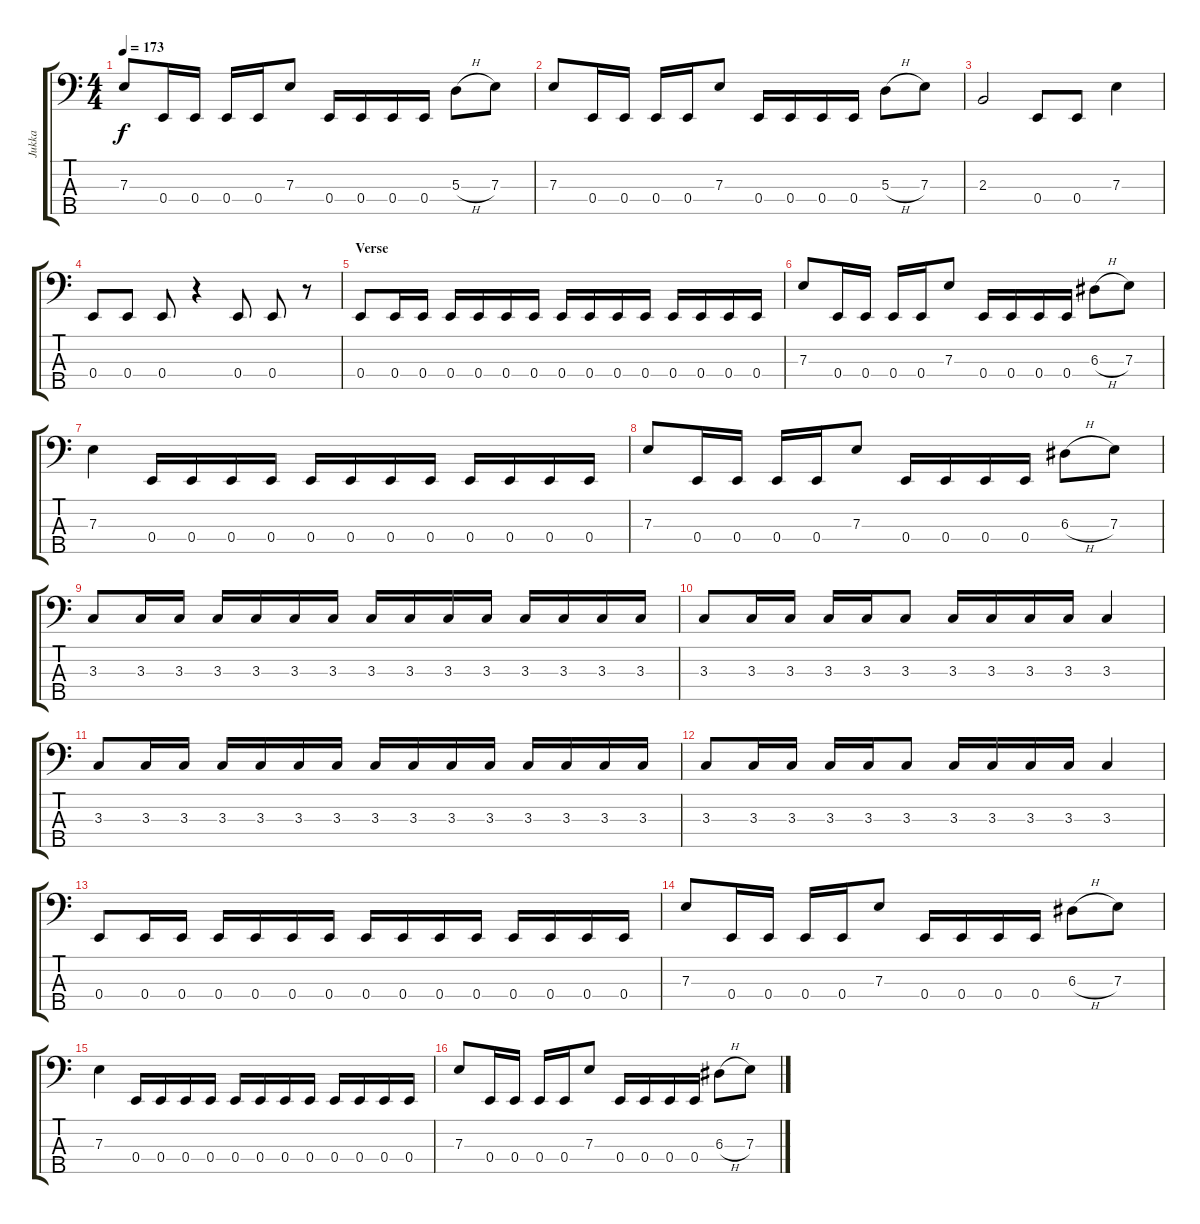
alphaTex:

\track ("Jukka" "Jukka") {instrument electricbasspick}
\staff {score tabs}
\tuning (G2 D2 A1 E1 B0) {hide}
\ts (4 4)
\tempo 173
\clef f4
\ks c
7.3.8{dy f} 0.4.16 0.4.16 0.4.16 0.4.16 7.3.8 0.4.16 0.4.16 0.4.16 0.4.16 5.3{h}.8 7.3.8 |
7.3.8 0.4.16 0.4.16 0.4.16 0.4.16 7.3.8 0.4.16 0.4.16 0.4.16 0.4.16 5.3{h}.8 7.3.8 |
2.3.2 0.4.8 0.4.8 7.3.4 |
0.4.8 0.4.8 0.4.8 r.4 0.4.8 0.4.8 r.8 |
\section ("" "Verse")
0.4.8 0.4.16 0.4.16 0.4.16 0.4.16 0.4.16 0.4.16 0.4.16 0.4.16 0.4.16 0.4.16 0.4.16 0.4.16 0.4.16 0.4.16 |
7.3.8 0.4.16 0.4.16 0.4.16 0.4.16 7.3.8 0.4.16 0.4.16 0.4.16 0.4.16 6.3{h}.8 7.3.8 |
7.3.4 0.4.16 0.4.16 0.4.16 0.4.16 0.4.16 0.4.16 0.4.16 0.4.16 0.4.16 0.4.16 0.4.16 0.4.16 |
7.3.8 0.4.16 0.4.16 0.4.16 0.4.16 7.3.8 0.4.16 0.4.16 0.4.16 0.4.16 6.3{h}.8 7.3.8 |
3.3.8 3.3.16 3.3.16 3.3.16 3.3.16 3.3.16 3.3.16 3.3.16 3.3.16 3.3.16 3.3.16 3.3.16 3.3.16 3.3.16 3.3.16 |
3.3.8 3.3.16 3.3.16 3.3.16 3.3.16 3.3.8 3.3.16 3.3.16 3.3.16 3.3.16 3.3.4 |
3.3.8 3.3.16 3.3.16 3.3.16 3.3.16 3.3.16 3.3.16 3.3.16 3.3.16 3.3.16 3.3.16 3.3.16 3.3.16 3.3.16 3.3.16 |
3.3.8 3.3.16 3.3.16 3.3.16 3.3.16 3.3.8 3.3.16 3.3.16 3.3.16 3.3.16 3.3.4 |
0.4.8 0.4.16 0.4.16 0.4.16 0.4.16 0.4.16 0.4.16 0.4.16 0.4.16 0.4.16 0.4.16 0.4.16 0.4.16 0.4.16 0.4.16 |
7.3.8 0.4.16 0.4.16 0.4.16 0.4.16 7.3.8 0.4.16 0.4.16 0.4.16 0.4.16 6.3{h}.8 7.3.8 |
7.3.4 0.4.16 0.4.16 0.4.16 0.4.16 0.4.16 0.4.16 0.4.16 0.4.16 0.4.16 0.4.16 0.4.16 0.4.16 |
7.3.8 0.4.16 0.4.16 0.4.16 0.4.16 7.3.8 0.4.16 0.4.16 0.4.16 0.4.16 6.3{h}.8 7.3.8
